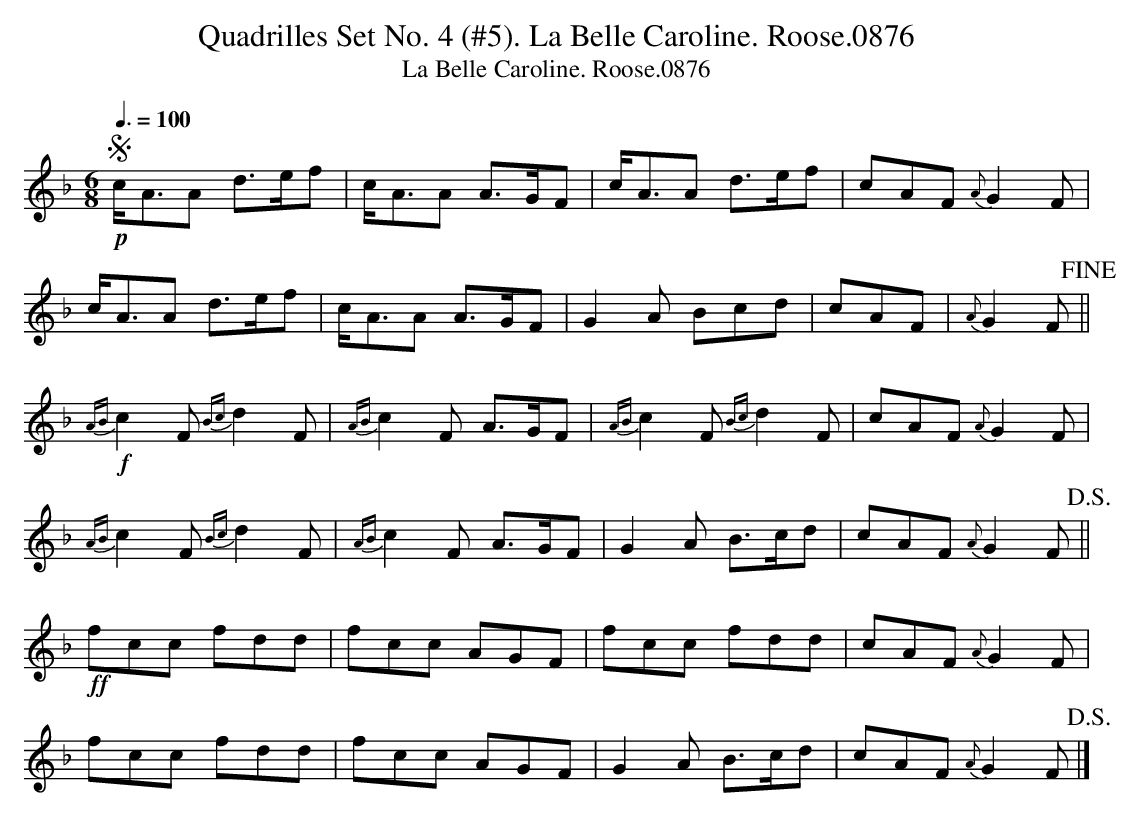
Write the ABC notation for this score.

X:1
T:Quadrilles Set No. 4 (#5). La Belle Caroline. Roose.0876
T:La Belle Caroline. Roose.0876
M:6/8
L:1/8
Q:3/8=100
K:F clef=treble
!p!!segno!c<AA d>ef|c<AA A>GF|c<AA d>ef|cAF {A}G2F|
c<AA d>ef|c<AA A>GF|G2A Bcd|cAF|{A}G2F!fine!||
!f!{AB}c2F {Bc}d2F|{AB}c2F A>GF|{AB}c2F {Bc}d2F|cAF {A}G2F|
{AB}c2F {Bc}d2F|{AB}c2F A>GF|G2A B>cd|cAF {A}G2F!D.S.!||
!ff!fcc fdd|fcc AGF|fcc fdd|cAF {A}G2F|
fcc fdd|fcc AGF|G2A B>cd|cAF {A}G2F!D.S.!|]
